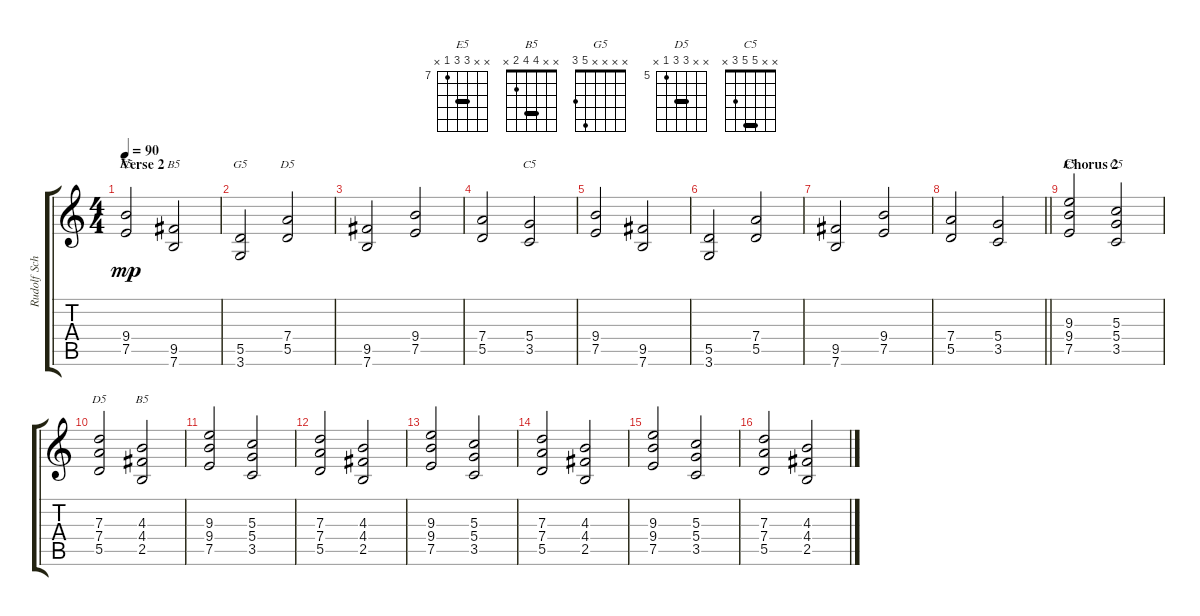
\track ("Rudolf Schenker (Rhythm Guitar)" "Rudolf Sch") {instrument overdrivenguitar}
\staff {score tabs}
\tuning (E4 B3 G3 D3 A2 E2) {hide}
\chord ("E5" x x x 9 7 x) {firstfret 7}
\chord ("B5" x x x x 9 7) {firstfret 7}
\chord ("G5" x x x x 5 3)
\chord ("D5" x x x 7 5 x) {firstfret 5}
\chord ("C5" x x x 5 3 x)
\chord ("E5" x x 9 9 7 x) {firstfret 7 barre 9}
\chord ("C5" x x 5 5 3 x) {barre 5}
\chord ("D5" x x 7 7 5 x) {firstfret 5 barre 7}
\chord ("B5" x x 4 4 2 x) {barre 4}
\ts (4 4)
\section ("" "Verse 2")
\tempo 90
\clef g2
\ks c
(9.4 7.5).2{ch "E5" dy mp} (9.5 7.6).2{ch "B5"} |
(5.5 3.6).2{ch "G5"} (7.4 5.5).2{ch "D5"} |
(9.5 7.6).2 (9.4 7.5).2 |
(7.4 5.5).2 (5.4 3.5).2{ch "C5"} |
(9.4 7.5).2 (9.5 7.6).2 |
(5.5 3.6).2 (7.4 5.5).2 |
(9.5 7.6).2 (9.4 7.5).2 |
\barLineRight lightlight
(7.4 5.5).2 (5.4 3.5).2 |
\section ("" "Chorus 2")
(9.3 9.4 7.5).2{ch "E5"} (5.3 5.4 3.5).2{ch "C5"} |
(7.3 7.4 5.5).2{ch "D5"} (4.3 4.4 2.5).2{ch "B5"} |
(9.3 9.4 7.5).2 (5.3 5.4 3.5).2 |
(7.3 7.4 5.5).2 (4.3 4.4 2.5).2 |
(9.3 9.4 7.5).2 (5.3 5.4 3.5).2 |
(7.3 7.4 5.5).2 (4.3 4.4 2.5).2 |
(9.3 9.4 7.5).2 (5.3 5.4 3.5).2 |
(7.3 7.4 5.5).2 (4.3 4.4 2.5).2
